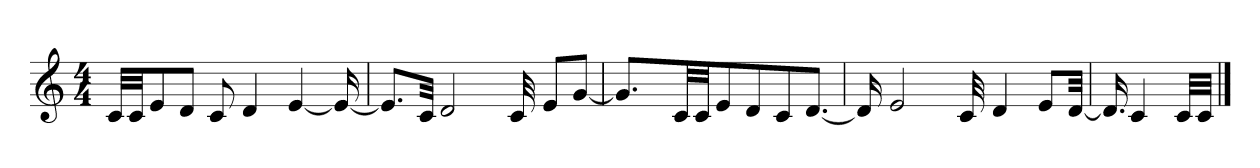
**kern
*part1
*staff1
*clefG2
*M4/4
=1
32c/LLL
32c/JJ
8e/
8d/J
8c
4d
[4e
16e_
=2
8.e/L]
32c/Jkk
2d
32c
8e/L
[8g/J
=3
4.g]
32c/LLL
32c/JJ
8e/J
8d/L
8c/J
[8.dJ
=4
16d]
2e
32c
4d
8e/L
[32d/Jkk
=5
16.d]
4c
32c/LLL
32c/JJJ
==
*-
